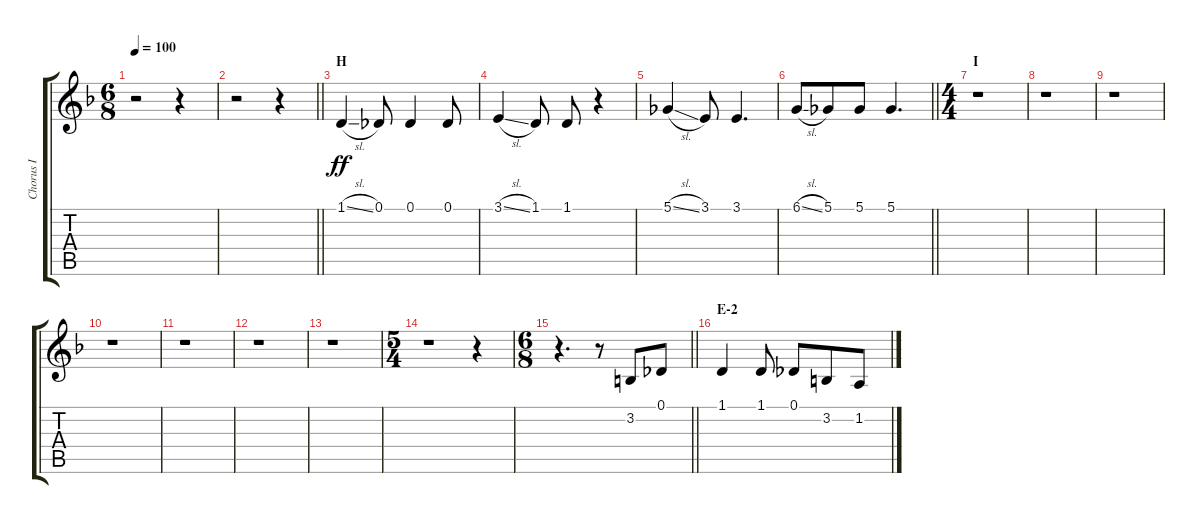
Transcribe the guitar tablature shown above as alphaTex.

\track ("Chorus I" "Chorus I") {instrument voiceoohs}
\staff {score tabs}
\tuning (Db4 Ab3 E3 B2 Gb2 B1) {hide}
\ts (6 8)
\tempo 100
\clef g2
\ks f
r.2{dy ff} r.4 |
\barLineRight lightlight
r.2 r.4 |
\section ("" "H")
1.1{sl}.4 0.1.8 0.1.4 0.1.8 |
3.1{sl}.4 1.1.8 1.1.8 r.4 |
5.1{sl}.4 3.1.8 3.1.4{d} |
\barLineRight lightlight
6.1{sl}.8 5.1.8 5.1.8 5.1.4{d} |
\ts (4 4)
\section ("" "I")
r.1 |
r.1 |
r.1 |
r.1 |
r.1 |
r.1 |
r.1 |
\ts (5 4)
r.1 r.4 |
\ts (6 8)
\barLineRight lightlight
r.4{d} r.8 3.2.8 0.1.8 |
\section ("" "E-2")
1.1.4 1.1.8 0.1.8 3.2.8 1.2.8
